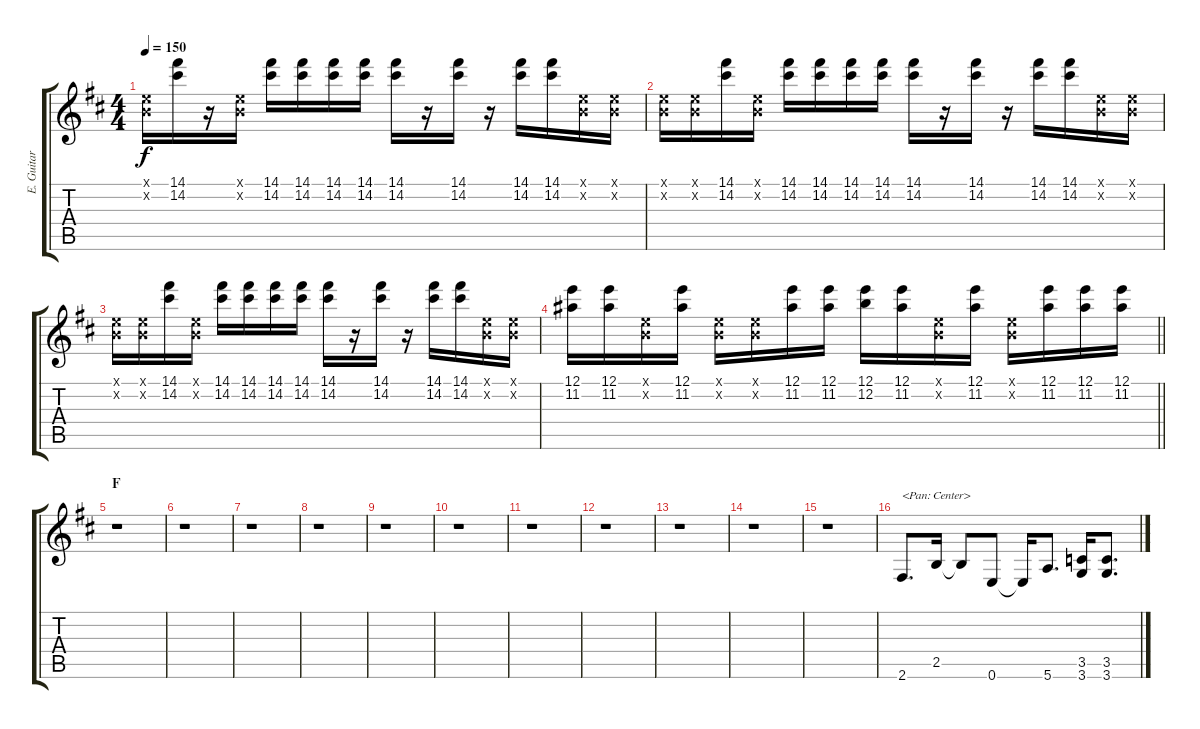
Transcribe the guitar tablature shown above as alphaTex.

\track ("E. Guitar I" "E. Guitar ") {instrument overdrivenguitar}
\staff {score tabs}
\tuning (E4 B3 G3 D3 A2 E2) {hide}
\ts (4 4)
\tempo 150
\clef g2
\ks d
(0.1{x} 0.2{x}).16{dy f} (14.1 14.2).16 r.16 (0.1{x} 0.2{x}).16 (14.1 14.2).16 (14.1 14.2).16 (14.1 14.2).16 (14.1 14.2).16 (14.1 14.2).16 r.16 (14.1 14.2).16 r.16 (14.1 14.2).16 (14.1 14.2).16 (0.1{x} 0.2{x}).16 (0.1{x} 0.2{x}).16 |
(0.1{x} 0.2{x}).16 (0.1{x} 0.2{x}).16 (14.1 14.2).16 (0.1{x} 0.2{x}).16 (14.1 14.2).16 (14.1 14.2).16 (14.1 14.2).16 (14.1 14.2).16 (14.1 14.2).16 r.16 (14.1 14.2).16 r.16 (14.1 14.2).16 (14.1 14.2).16 (0.1{x} 0.2{x}).16 (0.1{x} 0.2{x}).16 |
(0.1{x} 0.2{x}).16 (0.1{x} 0.2{x}).16 (14.1 14.2).16 (0.1{x} 0.2{x}).16 (14.1 14.2).16 (14.1 14.2).16 (14.1 14.2).16 (14.1 14.2).16 (14.1 14.2).16 r.16 (14.1 14.2).16 r.16 (14.1 14.2).16 (14.1 14.2).16 (0.1{x} 0.2{x}).16 (0.1{x} 0.2{x}).16 |
\barLineRight lightlight
(12.1 11.2).16 (12.1 11.2).16 (0.1{x} 0.2{x}).16 (12.1 11.2).16 (0.1{x} 0.2{x}).16 (0.1{x} 0.2{x}).16 (12.1 11.2).16 (12.1 11.2).16 (12.1 12.2).16 (12.1 11.2).16 (0.1{x} 0.2{x}).16 (12.1 11.2).16 (0.1{x} 0.2{x}).16 (12.1 11.2).16 (12.1 11.2).16 (12.1 11.2).16 |
\section ("" "F")
r.1 |
r.1 |
r.1 |
r.1 |
r.1 |
r.1 |
r.1 |
r.1 |
r.1 |
r.1 |
r.1 |
2.6.8{d txt "<Pan: Center>" balance 8} 2.5.16 2.5{t}.8 0.6.8 0.6{t}.16 5.6.8{d} (3.5 3.6).16 (3.5 3.6).8{d}
